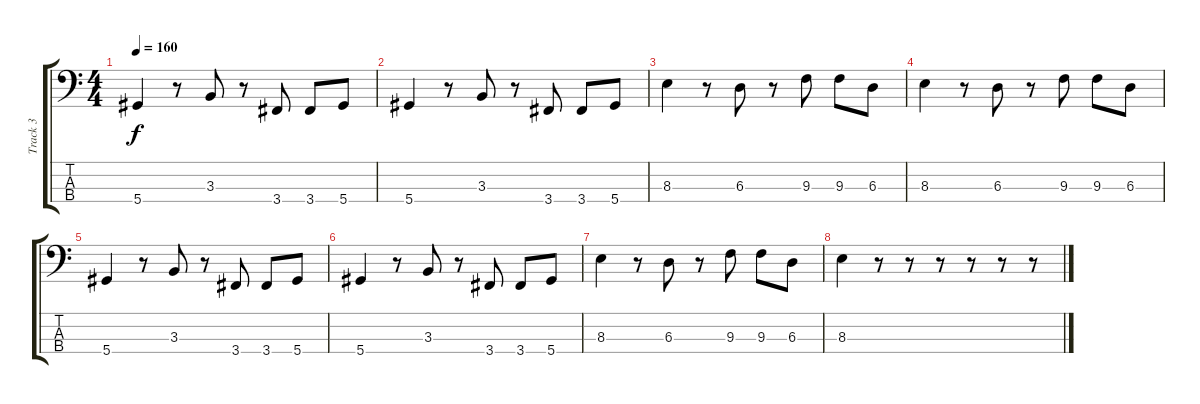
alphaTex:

\track ("Track 3" "Track 3") {instrument electricbasspick}
\staff {score tabs}
\tuning (Gb2 Db2 Ab1 Eb1) {hide}
\ts (4 4)
\tempo 160
\clef f4
\ks c
5.4.4{dy f} r.8 3.3.8 r.8 3.4.8 3.4.8 5.4.8 |
5.4.4 r.8 3.3.8 r.8 3.4.8 3.4.8 5.4.8 |
8.3.4 r.8 6.3.8 r.8 9.3.8 9.3.8 6.3.8 |
8.3.4 r.8 6.3.8 r.8 9.3.8 9.3.8 6.3.8 |
5.4.4 r.8 3.3.8 r.8 3.4.8 3.4.8 5.4.8 |
5.4.4 r.8 3.3.8 r.8 3.4.8 3.4.8 5.4.8 |
8.3.4 r.8 6.3.8 r.8 9.3.8 9.3.8 6.3.8 |
8.3.4 r.8 r.8 r.8 r.8 r.8 r.8
